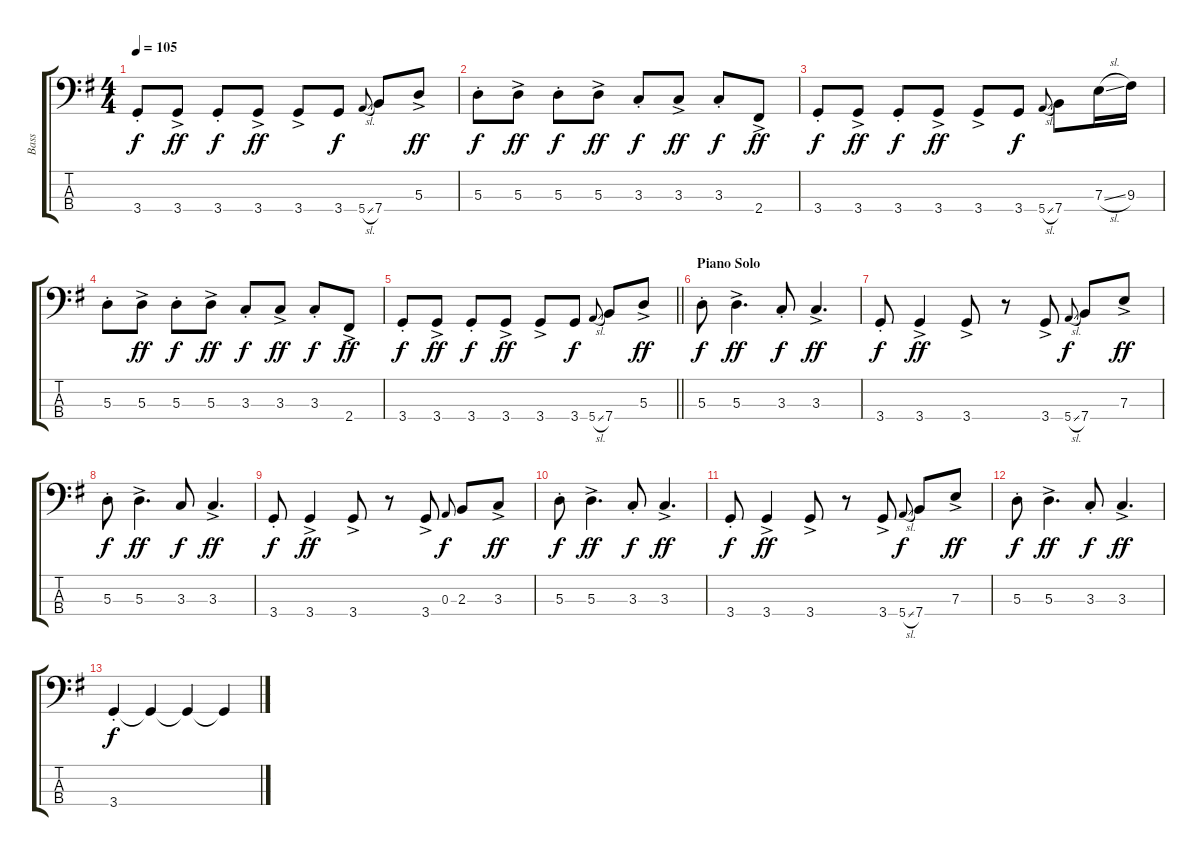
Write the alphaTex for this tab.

\track ("Bass" "Bass") {instrument electricbassfinger}
\staff {score tabs}
\tuning (G2 D2 A1 E1) {hide}
\ts (4 4)
\tempo 105
\clef f4
\ks g
3.4{st}.8{dy f} 3.4{ac}.8{dy ff} 3.4{st}.8{dy f} 3.4{ac}.8{dy ff} 3.4{ac}.8 3.4.8{dy f} 5.4{sl}.8{gr onbeat} 7.4.8 5.3{ac}.8{dy ff} |
5.3{st}.8{dy f} 5.3{ac}.8{dy ff} 5.3{st}.8{dy f} 5.3{ac}.8{dy ff} 3.3{st}.8{dy f} 3.3{ac}.8{dy ff} 3.3{st}.8{dy f} 2.4{ac}.8{dy ff} |
3.4{st}.8{dy f} 3.4{ac}.8{dy ff} 3.4{st}.8{dy f} 3.4{ac}.8{dy ff} 3.4{ac}.8 3.4.8{dy f} 5.4{sl}.8{gr onbeat} 7.4.8 7.3{sl}.16 9.3.16 |
5.3{st}.8 5.3{ac}.8{dy ff} 5.3{st}.8{dy f} 5.3{ac}.8{dy ff} 3.3{st}.8{dy f} 3.3{ac}.8{dy ff} 3.3{st}.8{dy f} 2.4{ac}.8{dy ff} |
\barLineRight lightlight
3.4{st}.8{dy f} 3.4{ac}.8{dy ff} 3.4{st}.8{dy f} 3.4{ac}.8{dy ff} 3.4{ac}.8 3.4.8{dy f} 5.4{sl}.8{gr onbeat} 7.4.8 5.3{ac}.8{dy ff} |
\section ("" "Piano Solo")
5.3{st}.8{dy f} 5.3{ac}.4{d dy ff} 3.3{st}.8{dy f} 3.3{ac}.4{d dy ff} |
3.4{st}.8{dy f} 3.4{ac}.4{dy ff} 3.4{ac}.8 r.8 3.4{ac}.8 5.4{sl}.8{gr onbeat dy f} 7.4.8 7.3{ac}.8{dy ff} |
5.3{st}.8{dy f} 5.3{ac}.4{d dy ff} 3.3.8{dy f} 3.3{ac}.4{d dy ff} |
3.4{st}.8{dy f} 3.4{ac}.4{dy ff} 3.4{ac}.8 r.8 3.4{ac}.8 0.3.8{gr onbeat dy f} 2.3.8 3.3{ac}.8{dy ff} |
5.3{st}.8{dy f} 5.3{ac}.4{d dy ff} 3.3{st}.8{dy f} 3.3{ac}.4{d dy ff} |
3.4{st}.8{dy f} 3.4{ac}.4{dy ff} 3.4{ac}.8 r.8 3.4{ac}.8 5.4{sl}.8{gr onbeat dy f} 7.4.8 7.3{ac}.8{dy ff} |
5.3{st}.8{dy f} 5.3{ac}.4{d dy ff} 3.3{st}.8{dy f} 3.3{ac}.4{d dy ff} |
3.4{st}.4{dy f} 3.4{t}.4 3.4{t}.4 3.4{t}.4
